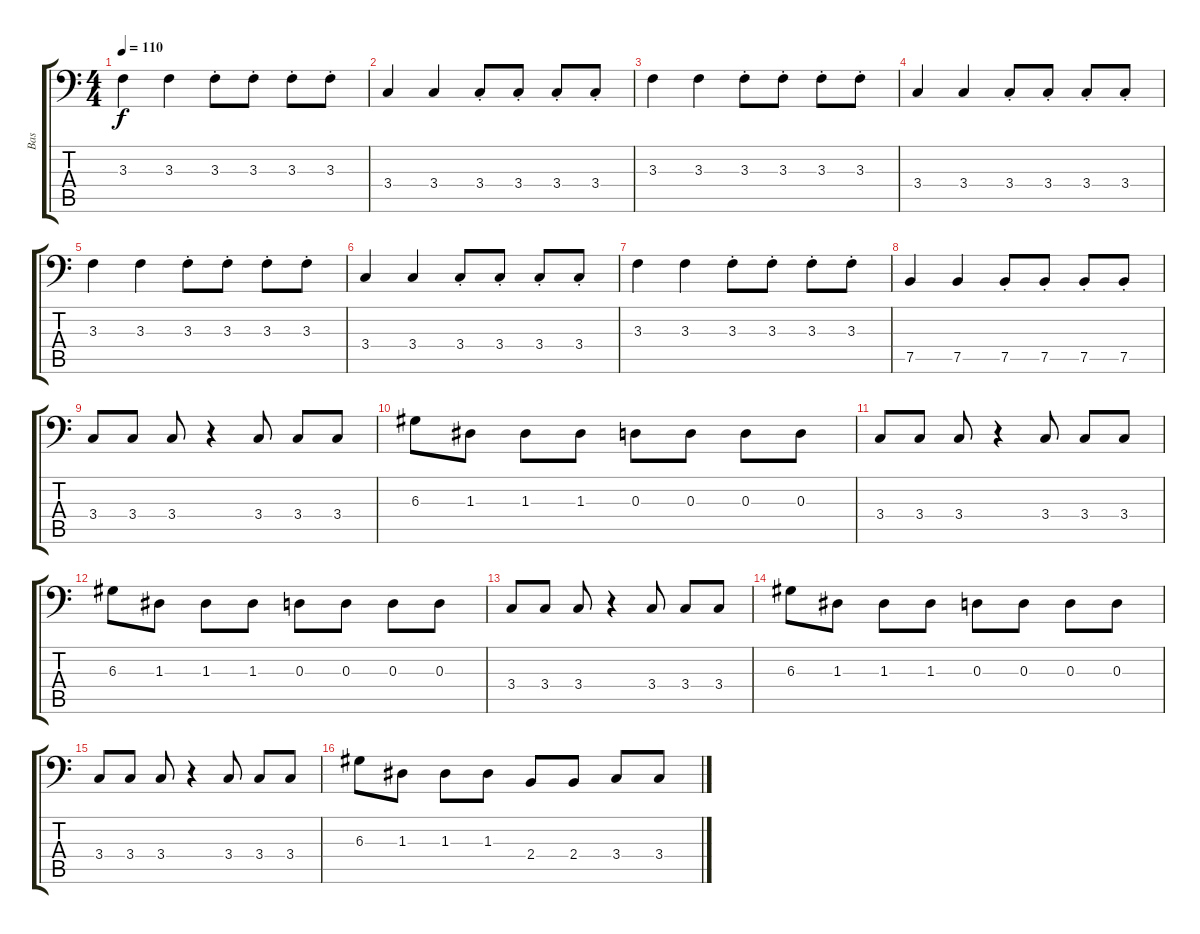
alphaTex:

\track ("Bas" "Bas") {instrument slapbass1}
\staff {score tabs}
\tuning (C3 G2 D2 A1 E1 B0) {hide}
\ts (4 4)
\tempo 110
\clef f4
\ks c
3.3.4{dy f} 3.3.4 3.3{st}.8 3.3{st}.8 3.3{st}.8 3.3{st}.8 |
3.4.4 3.4.4 3.4{st}.8 3.4{st}.8 3.4{st}.8 3.4{st}.8 |
3.3.4 3.3.4 3.3{st}.8 3.3{st}.8 3.3{st}.8 3.3{st}.8 |
3.4.4 3.4.4 3.4{st}.8 3.4{st}.8 3.4{st}.8 3.4{st}.8 |
3.3.4 3.3.4 3.3{st}.8 3.3{st}.8 3.3{st}.8 3.3{st}.8 |
3.4.4 3.4.4 3.4{st}.8 3.4{st}.8 3.4{st}.8 3.4{st}.8 |
3.3.4 3.3.4 3.3{st}.8 3.3{st}.8 3.3{st}.8 3.3{st}.8 |
7.5.4 7.5.4 7.5{st}.8 7.5{st}.8 7.5{st}.8 7.5{st}.8 |
3.4.8 3.4.8 3.4.8 r.4 3.4.8 3.4.8 3.4.8 |
6.3.8 1.3.8 1.3.8 1.3.8 0.3.8 0.3.8 0.3.8 0.3.8 |
3.4.8 3.4.8 3.4.8 r.4 3.4.8 3.4.8 3.4.8 |
6.3.8 1.3.8 1.3.8 1.3.8 0.3.8 0.3.8 0.3.8 0.3.8 |
3.4.8 3.4.8 3.4.8 r.4 3.4.8 3.4.8 3.4.8 |
6.3.8 1.3.8 1.3.8 1.3.8 0.3.8 0.3.8 0.3.8 0.3.8 |
3.4.8 3.4.8 3.4.8 r.4 3.4.8 3.4.8 3.4.8 |
6.3.8 1.3.8 1.3.8 1.3.8 2.4.8 2.4.8 3.4.8 3.4.8
